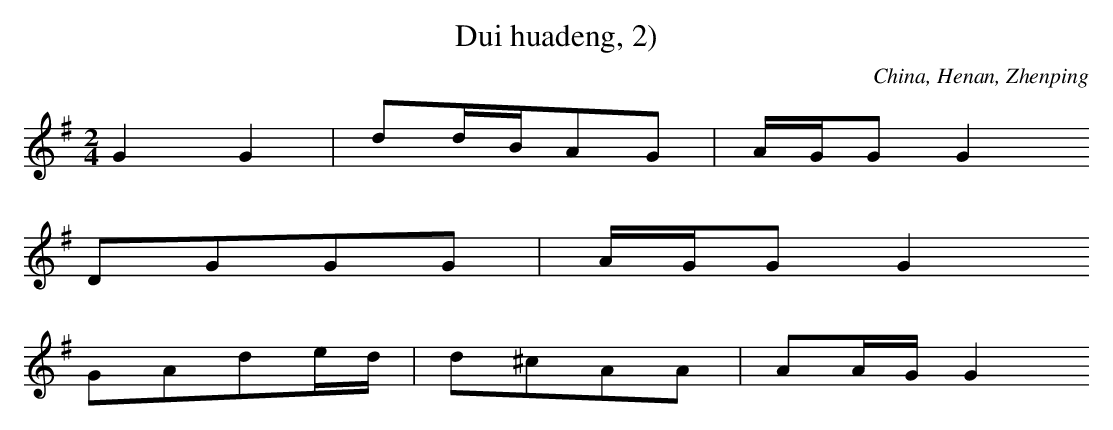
X:1
T: Dui huadeng, 2)
O: China, Henan, Zhenping
M: 2/4
L: 1/16
K: G
G4G4 | d2dBA2G2 | AGG2G4
D2G2G2G2 | AGG2G4
G2A2d2ed | d2^c2A2A2 | A2AGG4
